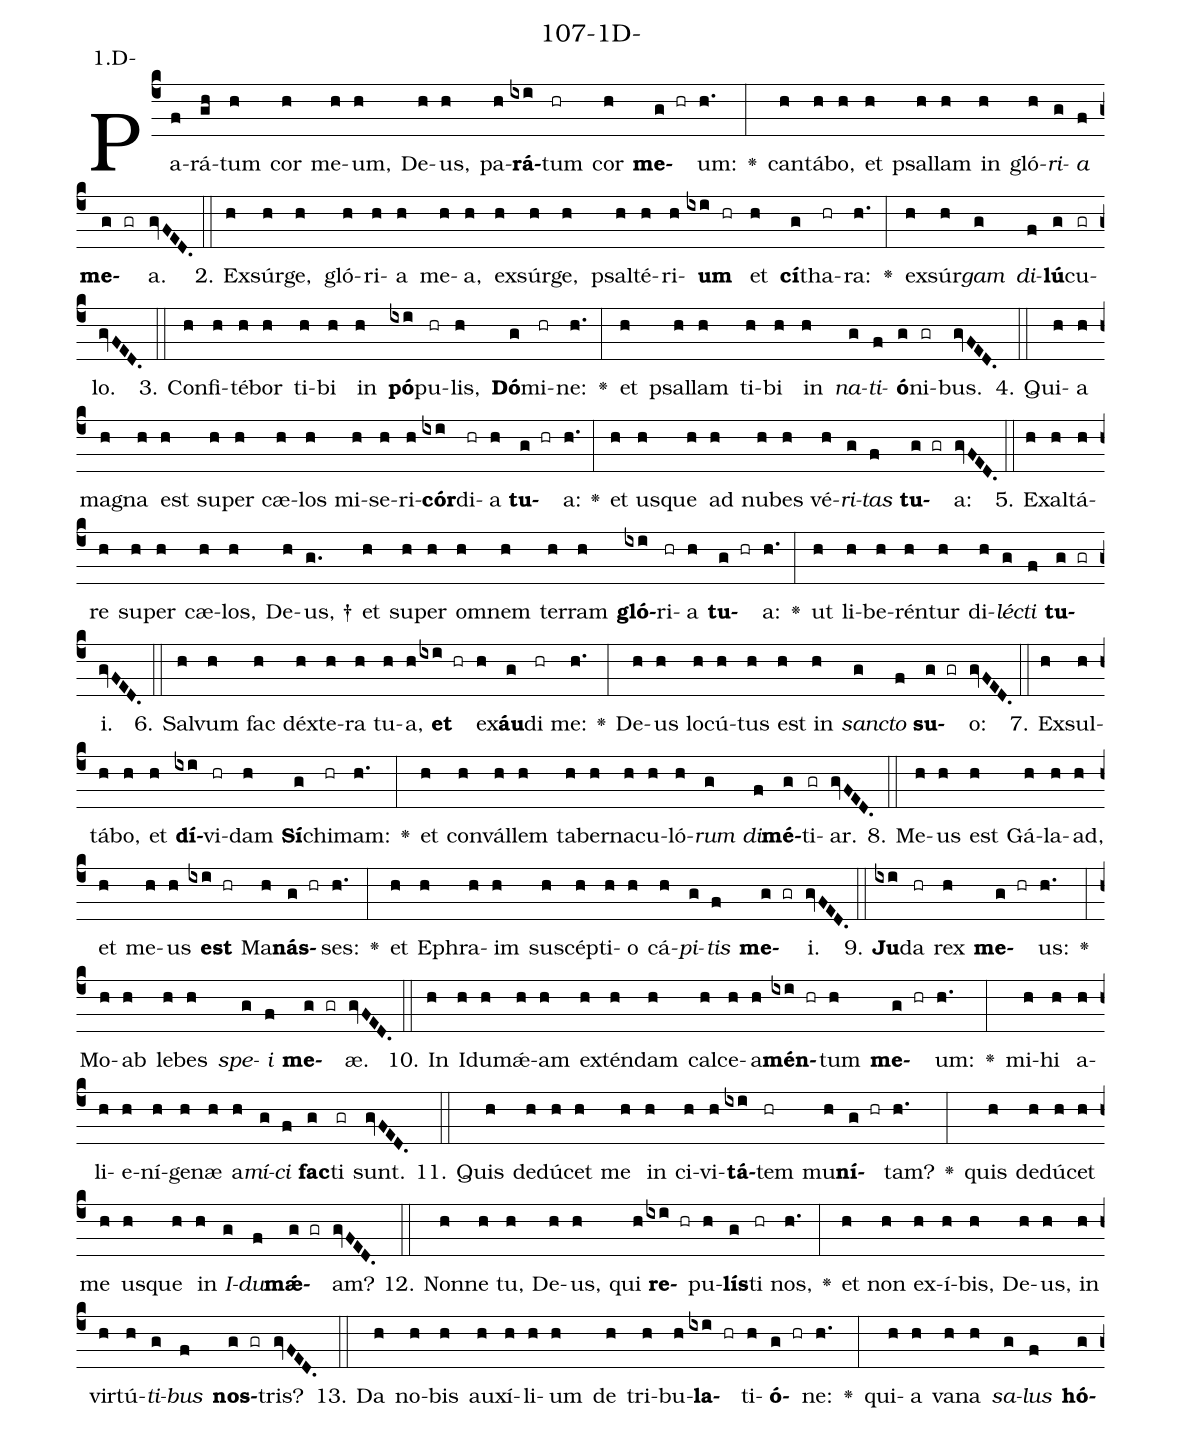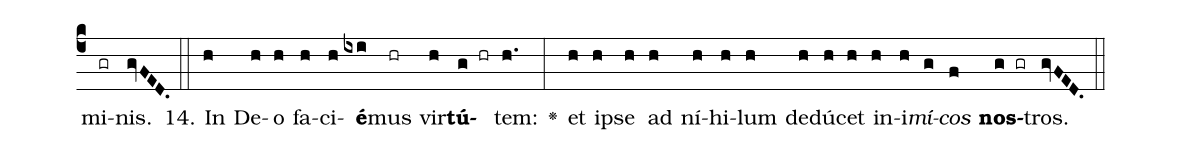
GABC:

name: 107-1D-;
annotation: 1.D-;
%%
(c4)Pa(f)rá(gh)tum(h) cor(h) me(h)um,(h) De(h)us,(h) pa(h)<b>rá</b>(ixi)tum(hr) cor(h) <b>me</b>(g hr)um:(h.) <v>\greheightstar</v>(:) can(h)tá(h)bo,(h) et(h) psal(h)lam(h) in(h) gló(h)<i>ri</i>(g)<i>a</i>(f) <b>me</b>(g gr)a.(gvFED.) (::)
2. Ex(h)súr(h)ge,(h) gló(h)ri(h)a(h) me(h)a,(h) ex(h)súr(h)ge,(h) psal(h)té(h)ri(h)<b>um</b>(ixi hr) et(h) <b>cí</b>(g)tha(hr)ra:(h.) <v>\greheightstar</v>(:) ex(h)súr(h)<i>gam</i>(g) <i>di</i>(f)<b>lú</b>(g)cu(gr)lo.(gvFED.) (::)
3. Con(h)fi(h)té(h)bor(h) ti(h)bi(h) in(h) <b>pó</b>(ixi)pu(hr)lis,(h) <b>Dó</b>(g)mi(hr)ne:(h.) <v>\greheightstar</v>(:) et(h) psal(h)lam(h) ti(h)bi(h) in(h) <i>na</i>(g)<i>ti</i>(f)<b>ó</b>(g)ni(gr)bus.(gvFED.) (::)
4. Qui(h)a(h) ma(h)gna(h) est(h) su(h)per(h) cæ(h)los(h) mi(h)se(h)ri(h)<b>cór</b>(ixi)di(hr)a(h) <b>tu</b>(g hr)a:(h.) <v>\greheightstar</v>(:) et(h) us(h)que(h) ad(h) nu(h)bes(h) vé(h)<i>ri</i>(g)<i>tas</i>(f) <b>tu</b>(g gr)a:(gvFED.) (::)
5. Ex(h)al(h)tá(h)re(h) su(h)per(h) cæ(h)los,(h) De(h)us, †(g.) et(h) su(h)per(h) om(h)nem(h) ter(h)ram(h) <b>gló</b>(ixi)ri(hr)a(h) <b>tu</b>(g hr)a:(h.) <v>\greheightstar</v>(:) ut(h) li(h)be(h)rén(h)tur(h) di(h)<i>léc</i>(g)<i>ti</i>(f) <b>tu</b>(g gr)i.(gvFED.) (::)
6. Sal(h)vum(h) fac(h) déx(h)te(h)ra(h) tu(h)a,(h) <b>et</b>(ixi hr) ex(h)<b>áu</b>(g)di(hr) me:(h.) <v>\greheightstar</v>(:) De(h)us(h) lo(h)cú(h)tus(h) est(h) in(h) <i>sanc</i>(g)<i>to</i>(f) <b>su</b>(g gr)o:(gvFED.) (::)
7. Ex(h)sul(h)tá(h)bo,(h) et(h) <b>dí</b>(ixi)vi(hr)dam(h) <b>Sí</b>(g)chi(hr)mam:(h.) <v>\greheightstar</v>(:) et(h) con(h)vál(h)lem(h) ta(h)ber(h)na(h)cu(h)ló(h)<i>rum</i>(g) <i>di</i>(f)<b>mé</b>(g)ti(gr)ar.(gvFED.) (::)
8. Me(h)us(h) est(h) Gá(h)la(h)ad,(h) et(h) me(h)us(h) <b>est</b>(ixi hr) Ma(h)<b>nás</b>(g hr)ses:(h.) <v>\greheightstar</v>(:) et(h) E(h)phra(h)im(h) su(h)scép(h)ti(h)o(h) cá(h)<i>pi</i>(g)<i>tis</i>(f) <b>me</b>(g gr)i.(gvFED.) (::)
9. <b>Ju</b>(ixi)da(hr) rex(h) <b>me</b>(g hr)us:(h.) <v>\greheightstar</v>(:) Mo(h)ab(h) le(h)bes(h) <i>spe</i>(g)<i>i</i>(f) <b>me</b>(g gr)æ.(gvFED.) (::)
10. In(h) I(h)du(h)mǽ(h)am(h) ex(h)tén(h)dam(h) cal(h)ce(h)a(h)<b>mén</b>(ixi hr)tum(h) <b>me</b>(g hr)um:(h.) <v>\greheightstar</v>(:) mi(h)hi(h) a(h)li(h)e(h)ní(h)ge(h)næ(h) a(h)<i>mí</i>(g)<i>ci</i>(f) <b>fac</b>(g)ti(gr) sunt.(gvFED.) (::)
11. Quis(h) de(h)dú(h)cet(h) me(h) in(h) ci(h)vi(h)<b>tá</b>(ixi)tem(hr) mu(h)<b>ní</b>(g hr)tam?(h.) <v>\greheightstar</v>(:) quis(h) de(h)dú(h)cet(h) me(h) us(h)que(h) in(h) <i>I</i>(g)<i>du</i>(f)<b>mǽ</b>(g gr)am?(gvFED.) (::)
12. Non(h)ne(h) tu,(h) De(h)us,(h) qui(h) <b>re</b>(ixi hr)pu(h)<b>lís</b>(g)ti(hr) nos,(h.) <v>\greheightstar</v>(:) et(h) non(h) ex(h)í(h)bis,(h) De(h)us,(h) in(h) vir(h)tú(h)<i>ti</i>(g)<i>bus</i>(f) <b>nos</b>(g gr)tris?(gvFED.) (::)
13. Da(h) no(h)bis(h) au(h)xí(h)li(h)um(h) de(h) tri(h)bu(h)<b>la</b>(ixi hr)ti(h)<b>ó</b>(g hr)ne:(h.) <v>\greheightstar</v>(:) qui(h)a(h) va(h)na(h) <i>sa</i>(g)<i>lus</i>(f) <b>hó</b>(g)mi(gr)nis.(gvFED.) (::)
14. In(h) De(h)o(h) fa(h)ci(h)<b>é</b>(ixi)mus(hr) vir(h)<b>tú</b>(g hr)tem:(h.) <v>\greheightstar</v>(:) et(h) ip(h)se(h) ad(h) ní(h)hi(h)lum(h) de(h)dú(h)cet(h) in(h)i(h)<i>mí</i>(g)<i>cos</i>(f) <b>nos</b>(g gr)tros.(gvFED.) (::)
